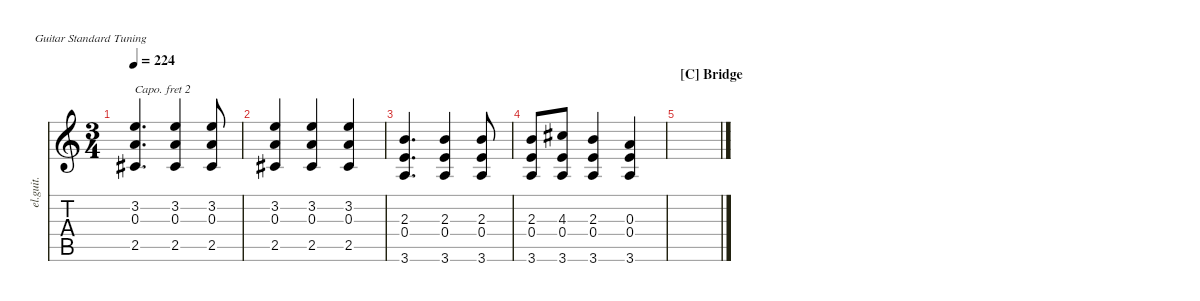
\defaultSystemsLayout 4
\hideDynamics
\bracketExtendMode nobrackets
\otherSystemsTrackNameOrientation horizontal
\track ("Clean Guitar" "el.guit.") {instrument electricguitarclean}
\staff {score tabs}
\capo 2
\tuning (E4 B3 G3 D3 A2 E2)
\ts (3 4)
\tempo 224
\clef g2
\ks c
(2.5{acc #} 3.2 0.3).4{d dy mf beam Up} (2.5{acc #} 3.2 0.3).4{beam Up} (2.5{acc #} 3.2 0.3).8{beam Up} |
(2.5{acc #} 3.2 0.3).4{beam Up} (2.5{acc #} 3.2 0.3).4{beam Up} (2.5{acc #} 3.2 0.3).4{beam Up} |
(3.6 0.4 2.3).4{d beam Up} (3.6 0.4 2.3).4{beam Up} (3.6 0.4 2.3).8{beam Up} |
(3.6 0.4 2.3).8{beam Up} (3.6 0.4 4.3{acc #}).8{beam Up} (3.6 0.4 2.3).4{beam Up} (3.6 0.4 0.3).4{beam Up} |
\section ("C" "Bridge")
